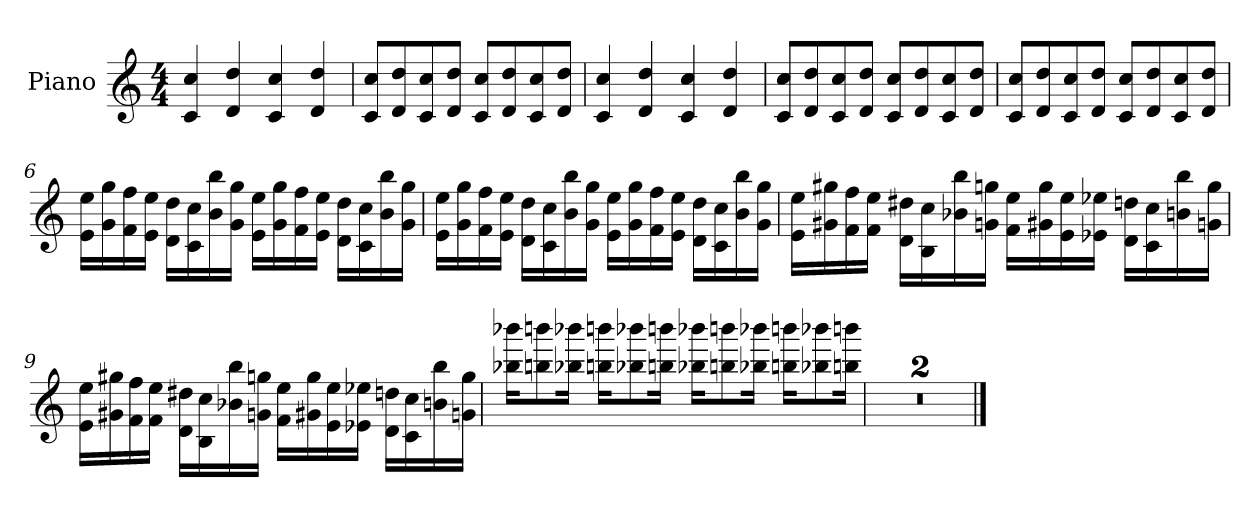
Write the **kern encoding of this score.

**kern
*part1
*staff1
*I"Piano
*I'Pno.
*clefG2
*k[]
*M4/4
=1
4c/ 4cc/
4d/ 4dd/
4c/ 4cc/
4d/ 4dd/
=2
8c/ 8cc/L
8d/ 8dd/
8c/ 8cc/
8d/ 8dd/J
8c/ 8cc/L
8d/ 8dd/
8c/ 8cc/
8d/ 8dd/J
=3
4c/ 4cc/
4d/ 4dd/
4c/ 4cc/
4d/ 4dd/
=4
8c/ 8cc/L
8d/ 8dd/
8c/ 8cc/
8d/ 8dd/J
8c/ 8cc/L
8d/ 8dd/
8c/ 8cc/
8d/ 8dd/J
=5
8c/ 8cc/L
8d/ 8dd/
8c/ 8cc/
8d/ 8dd/J
8c/ 8cc/L
8d/ 8dd/
8c/ 8cc/
8d/ 8dd/J
!!LO:LB:g=z
=6
16e\ 16ee\LL
16g\ 16gg\
16f\ 16ff\
16e\ 16ee\JJ
16d\ 16dd\LL
16c\ 16cc\
16b\ 16bb\
16g\ 16gg\JJ
16e\ 16ee\LL
16g\ 16gg\
16f\ 16ff\
16e\ 16ee\JJ
16d\ 16dd\LL
16c\ 16cc\
16b\ 16bb\
16g\ 16gg\JJ
=7
16e\ 16ee\LL
16g\ 16gg\
16f\ 16ff\
16e\ 16ee\JJ
16d\ 16dd\LL
16c\ 16cc\
16b\ 16bb\
16g\ 16gg\JJ
16e\ 16ee\LL
16g\ 16gg\
16f\ 16ff\
16e\ 16ee\JJ
16d\ 16dd\LL
16c\ 16cc\
16b\ 16bb\
16g\ 16gg\JJ
!!LO:LB:g=z
=8
16e\ 16ee\LL
16g#X\ 16gg#X\
16f\ 16ff\
16f\ 16ee\JJ
16d\ 16dd#X\LL
16B\ 16cc\
16b-X\ 16bb\
16gn\ 16ggn\JJ
16f\ 16ee\LL
16g#X\ 16gg\
16e\ 16ee\
16e-X\ 16ee-X\JJ
16d\ 16ddn\LL
16c\ 16cc\
16bn\ 16bb\
16gn\ 16gg\JJ
=9
16e\ 16ee\LL
16g#X\ 16gg#X\
16f\ 16ff\
16f\ 16ee\JJ
16d\ 16dd#X\LL
16B\ 16cc\
16b-X\ 16bb\
16gn\ 16ggn\JJ
16f\ 16ee\LL
16g#X\ 16gg\
16e\ 16ee\
16e-X\ 16ee-X\JJ
16d\ 16ddn\LL
16c\ 16cc\
16bn\ 16bb\
16gn\ 16gg\JJ
!!LO:LB:g=z
=10
16bb-X\ 16bbb-X\KL
8bbn\ 8bbbn\
16bb-X\ 16bbb-X\Jk
16bbn\ 16bbbn\KL
8bb-X\ 8bbb-X\
16bbn\ 16bbbn\Jk
16bb-X\ 16bbb-X\KL
8bbn\ 8bbbn\
16bb-X\ 16bbb-X\Jk
16bbn\ 16bbbn\KL
8bb-X\ 8bbb-X\
16bbn\ 16bbbn\Jk
=11
1r
=12
1r
==
*-
